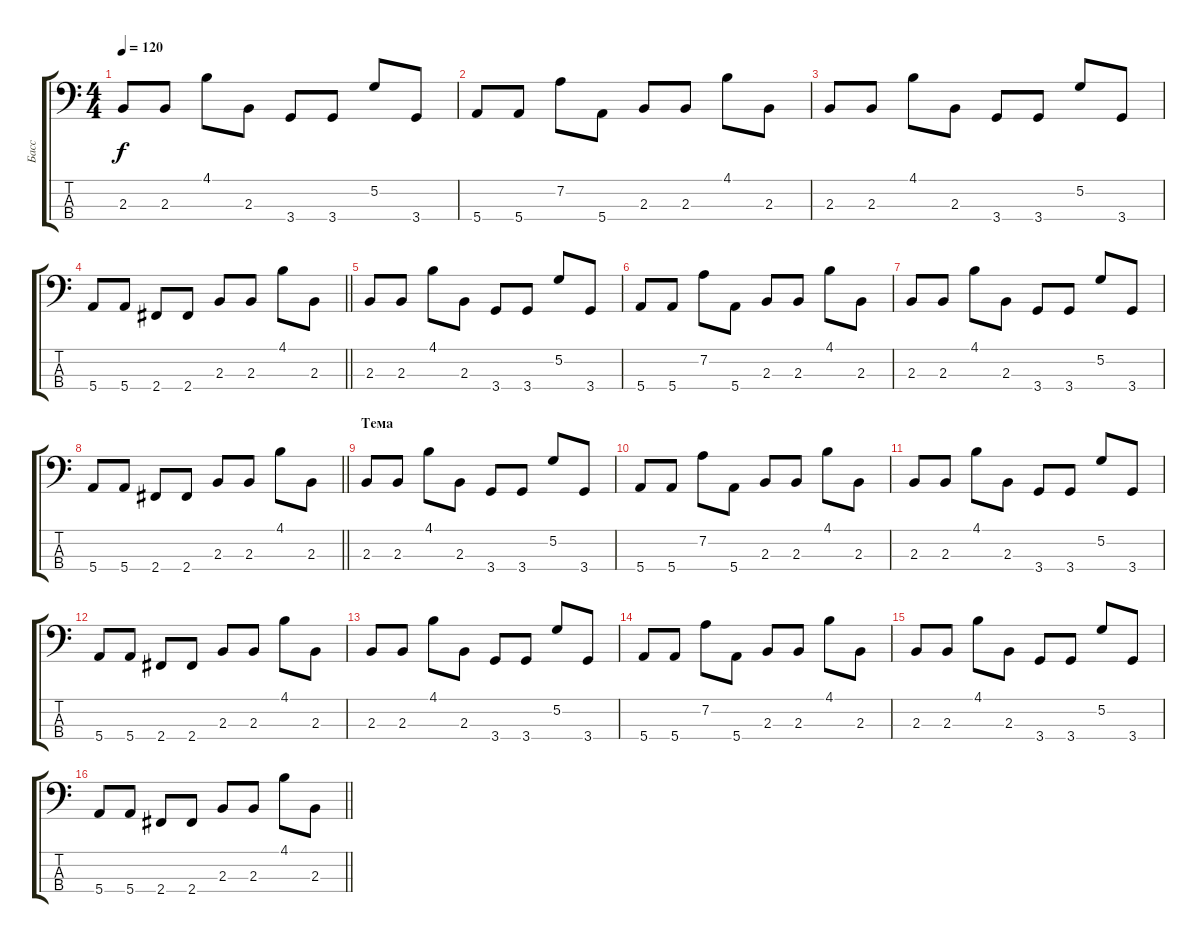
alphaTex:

\track ("Басс" "Басс") {instrument electricbassfinger}
\staff {score tabs}
\tuning (G2 D2 A1 E1) {hide}
\ts (4 4)
\tempo 120
\clef f4
\ks c
2.3.8{dy f} 2.3.8 4.1.8 2.3.8 3.4.8 3.4.8 5.2.8 3.4.8 |
5.4.8 5.4.8 7.2.8 5.4.8 2.3.8 2.3.8 4.1.8 2.3.8 |
2.3.8 2.3.8 4.1.8 2.3.8 3.4.8 3.4.8 5.2.8 3.4.8 |
\barLineRight lightlight
5.4.8 5.4.8 2.4.8 2.4.8 2.3.8 2.3.8 4.1.8 2.3.8 |
2.3.8 2.3.8 4.1.8 2.3.8 3.4.8 3.4.8 5.2.8 3.4.8 |
5.4.8 5.4.8 7.2.8 5.4.8 2.3.8 2.3.8 4.1.8 2.3.8 |
2.3.8 2.3.8 4.1.8 2.3.8 3.4.8 3.4.8 5.2.8 3.4.8 |
\barLineRight lightlight
5.4.8 5.4.8 2.4.8 2.4.8 2.3.8 2.3.8 4.1.8 2.3.8 |
\section ("" "Тема")
2.3.8 2.3.8 4.1.8 2.3.8 3.4.8 3.4.8 5.2.8 3.4.8 |
5.4.8 5.4.8 7.2.8 5.4.8 2.3.8 2.3.8 4.1.8 2.3.8 |
2.3.8 2.3.8 4.1.8 2.3.8 3.4.8 3.4.8 5.2.8 3.4.8 |
5.4.8 5.4.8 2.4.8 2.4.8 2.3.8 2.3.8 4.1.8 2.3.8 |
2.3.8 2.3.8 4.1.8 2.3.8 3.4.8 3.4.8 5.2.8 3.4.8 |
5.4.8 5.4.8 7.2.8 5.4.8 2.3.8 2.3.8 4.1.8 2.3.8 |
2.3.8 2.3.8 4.1.8 2.3.8 3.4.8 3.4.8 5.2.8 3.4.8 |
\barLineRight lightlight
5.4.8 5.4.8 2.4.8 2.4.8 2.3.8 2.3.8 4.1.8 2.3.8
